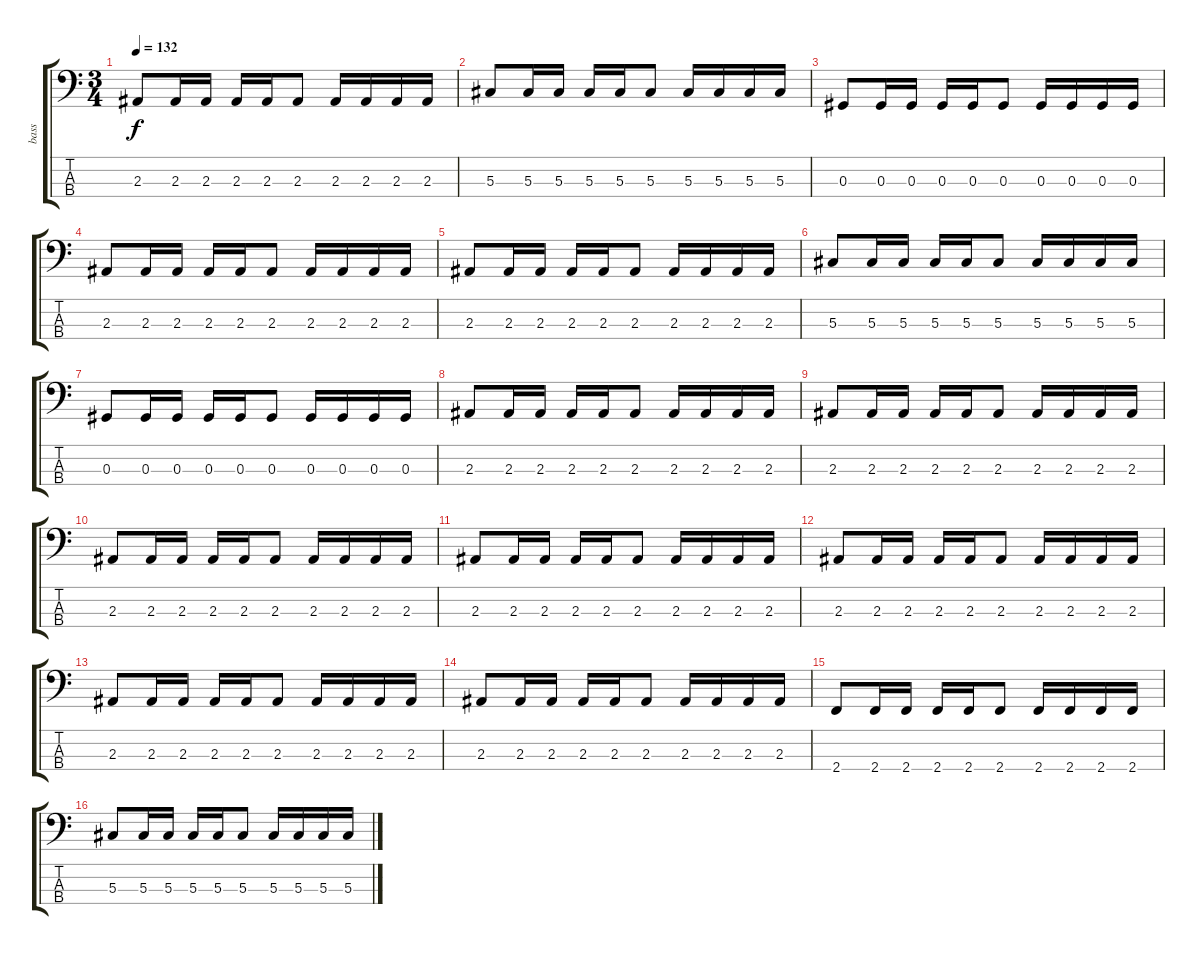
\track ("bass" "bass") {instrument electricbasspick}
\staff {score tabs}
\tuning (Gb2 Db2 Ab1 Eb1) {hide}
\ts (3 4)
\tempo 132
\clef f4
\ks c
2.3.8{dy f} 2.3.16 2.3.16 2.3.16 2.3.16 2.3.8 2.3.16 2.3.16 2.3.16 2.3.16 |
5.3.8 5.3.16 5.3.16 5.3.16 5.3.16 5.3.8 5.3.16 5.3.16 5.3.16 5.3.16 |
0.3.8 0.3.16 0.3.16 0.3.16 0.3.16 0.3.8 0.3.16 0.3.16 0.3.16 0.3.16 |
2.3.8 2.3.16 2.3.16 2.3.16 2.3.16 2.3.8 2.3.16 2.3.16 2.3.16 2.3.16 |
2.3.8 2.3.16 2.3.16 2.3.16 2.3.16 2.3.8 2.3.16 2.3.16 2.3.16 2.3.16 |
5.3.8 5.3.16 5.3.16 5.3.16 5.3.16 5.3.8 5.3.16 5.3.16 5.3.16 5.3.16 |
0.3.8 0.3.16 0.3.16 0.3.16 0.3.16 0.3.8 0.3.16 0.3.16 0.3.16 0.3.16 |
2.3.8 2.3.16 2.3.16 2.3.16 2.3.16 2.3.8 2.3.16 2.3.16 2.3.16 2.3.16 |
2.3.8 2.3.16 2.3.16 2.3.16 2.3.16 2.3.8 2.3.16 2.3.16 2.3.16 2.3.16 |
2.3.8 2.3.16 2.3.16 2.3.16 2.3.16 2.3.8 2.3.16 2.3.16 2.3.16 2.3.16 |
2.3.8 2.3.16 2.3.16 2.3.16 2.3.16 2.3.8 2.3.16 2.3.16 2.3.16 2.3.16 |
2.3.8 2.3.16 2.3.16 2.3.16 2.3.16 2.3.8 2.3.16 2.3.16 2.3.16 2.3.16 |
2.3.8 2.3.16 2.3.16 2.3.16 2.3.16 2.3.8 2.3.16 2.3.16 2.3.16 2.3.16 |
2.3.8 2.3.16 2.3.16 2.3.16 2.3.16 2.3.8 2.3.16 2.3.16 2.3.16 2.3.16 |
2.4.8 2.4.16 2.4.16 2.4.16 2.4.16 2.4.8 2.4.16 2.4.16 2.4.16 2.4.16 |
5.3.8 5.3.16 5.3.16 5.3.16 5.3.16 5.3.8 5.3.16 5.3.16 5.3.16 5.3.16
